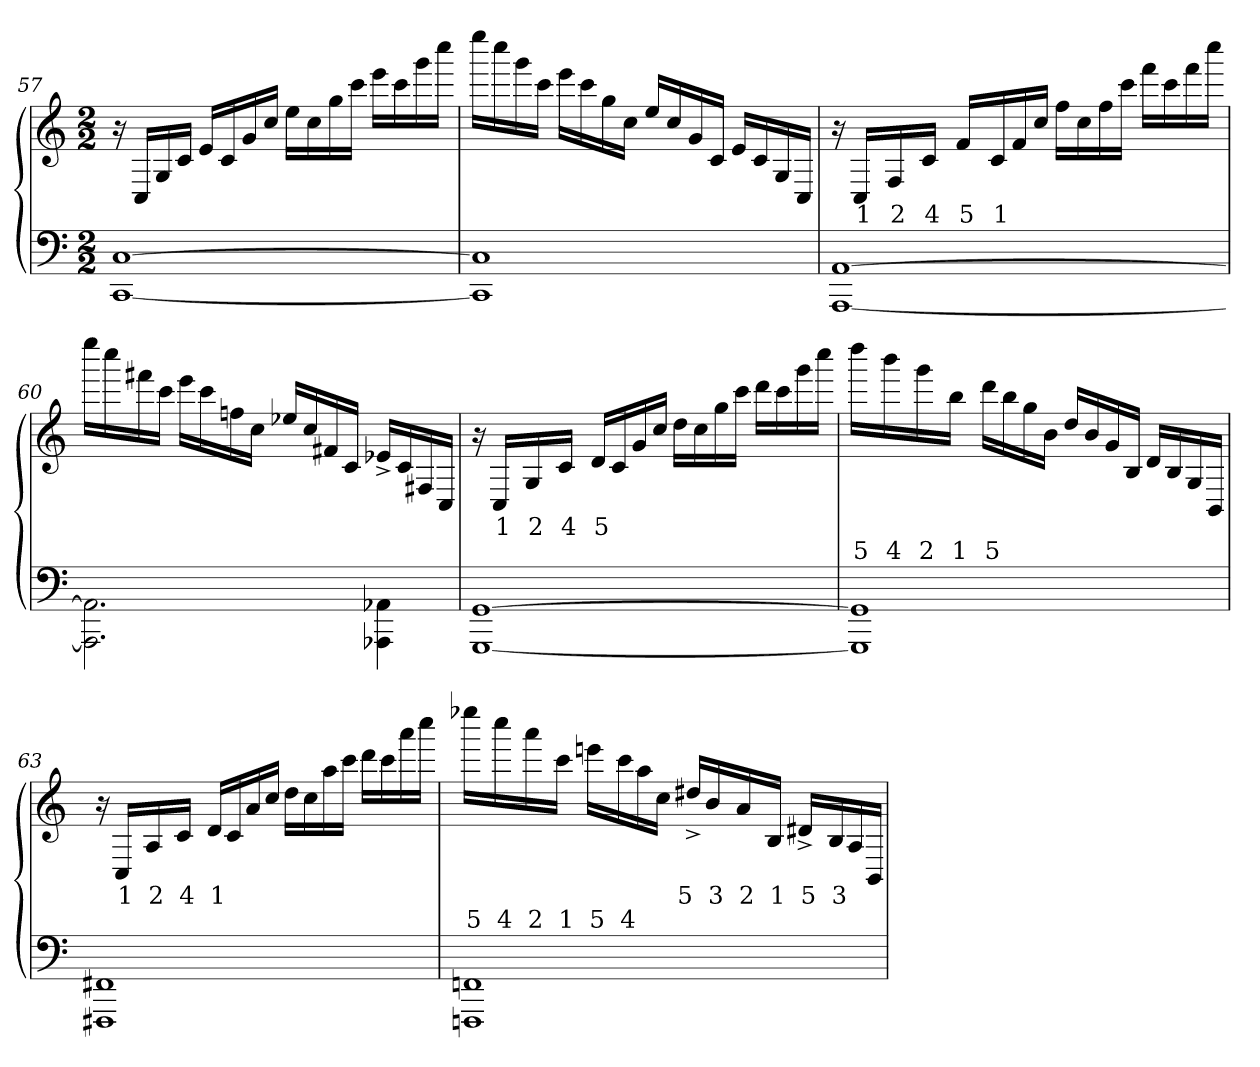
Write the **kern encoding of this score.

**kern	**kern	**text	**text
*part2	*part1	*part1	*part1
*staff2	*staff1	*staff1	*staff1
*clefF4	*clefG2	*	*
*k[]	*k[]	*	*
*M2/2	*M2/2	*	*
=57	=57	=57	=57
[1C [1CC	16r	.	.
.	16CLL	.	.
.	16G	.	.
.	16cJJ	.	.
.	16eLL	.	.
.	16c	.	.
.	16g	.	.
.	16ccJJ	.	.
.	16eeLL	.	.
.	16cc	.	.
.	16gg	.	.
.	16cccJJ	.	.
.	16eeeLL	.	.
.	16ccc	.	.
.	16ggg	.	.
.	16ccccJJ	.	.
=58	=58	=58	=58
1C] 1CC]	16eeeeLL	.	.
.	16cccc	.	.
.	16ggg	.	.
.	16cccJJ	.	.
.	16eeeLL	.	.
.	16ccc	.	.
.	16gg	.	.
.	16ccJJ	.	.
.	16eeLL	.	.
.	16cc	.	.
.	16g	.	.
.	16cJJ	.	.
.	16eLL	.	.
.	16c	.	.
.	16G	.	.
.	16CJJ	.	.
=59	=59	=59	=59
[1AA [1AAA	16r	.	.
.	16CLL	1	.
.	16F	2	.
.	16cJJ	4	.
.	16fLL	5	.
.	16c	1	.
.	16f	.	.
.	16ccJJ	.	.
.	16ffLL	.	.
.	16cc	.	.
.	16ff	.	.
.	16cccJJ	.	.
.	16fffLL	.	.
.	16ccc	.	.
.	16fff	.	.
.	16ccccJJ	.	.
=60	=60	=60	=60
2.AA\] 2.AAA\]	16eeeeLL	.	.
.	16cccc	.	.
.	16fff#X	.	.
.	16cccJJ	.	.
.	16eeeLL	.	.
.	16ccc	.	.
.	16ffn	.	.
.	16ccJJ	.	.
.	16ee-XLL	.	.
.	16cc	.	.
.	16f#X	.	.
.	16cJJ	.	.
4AA-X\ 4AAA-X\	16e-^>LL	.	.
.	16c	.	.
.	16F#	.	.
.	16CJJ	.	.
=61	=61	=61	=61
[1GG [1GGG	16r	.	.
.	16CLL	1	.
.	16G	2	.
.	16cJJ	4	.
.	16dLL	5	.
.	16c	.	.
.	16g	.	.
.	16ccJJ	.	.
.	16ddLL	.	.
.	16cc	.	.
.	16gg	.	.
.	16cccJJ	.	.
.	16dddLL	.	.
.	16ccc	.	.
.	16ggg	.	.
.	16ccccJJ	.	.
=62	=62	=62	=62
1GG] 1GGG]	16ddddLL	.	5
.	16bbb	.	4
.	16ggg	.	2
.	16bbJJ	.	1
.	16dddLL	.	5
.	16bb	.	.
.	16gg	.	.
.	16bJJ	.	.
.	16ddLL	.	.
.	16b	.	.
.	16g	.	.
.	16BJJ	.	.
.	16dLL	.	.
.	16B	.	.
.	16G	.	.
.	16BBJJ	.	.
=63	=63	=63	=63
1FF#X 1FFF#X	16r	.	.
.	16CLL	1	.
.	16A	2	.
.	16cJJ	4	.
.	16dLL	1	.
.	16c	.	.
.	16a	.	.
.	16ccJJ	.	.
.	16ddLL	.	.
.	16cc	.	.
.	16aa	.	.
.	16cccJJ	.	.
.	16dddLL	.	.
.	16ccc	.	.
.	16aaa	.	.
.	16ccccJJ	.	.
=64	=64	=64	=64
1FFn 1FFFn	16eeee-XLL	.	5
.	16cccc	.	4
.	16aaa	.	2
.	16cccJJ	.	1
.	16eeenLL	.	5
.	16ccc	.	4
.	16aa	.	.
.	16ccJJ	.	.
.	16dd#X^>LL	5	.
.	16b	3	.
.	16a	2	.
.	16BJJ	1	.
.	16d#^>LL	5	.
.	16B	3	.
.	16A	.	.
.	16BBJJ	.	.
=	=	=	=
*-	*-	*-	*-
